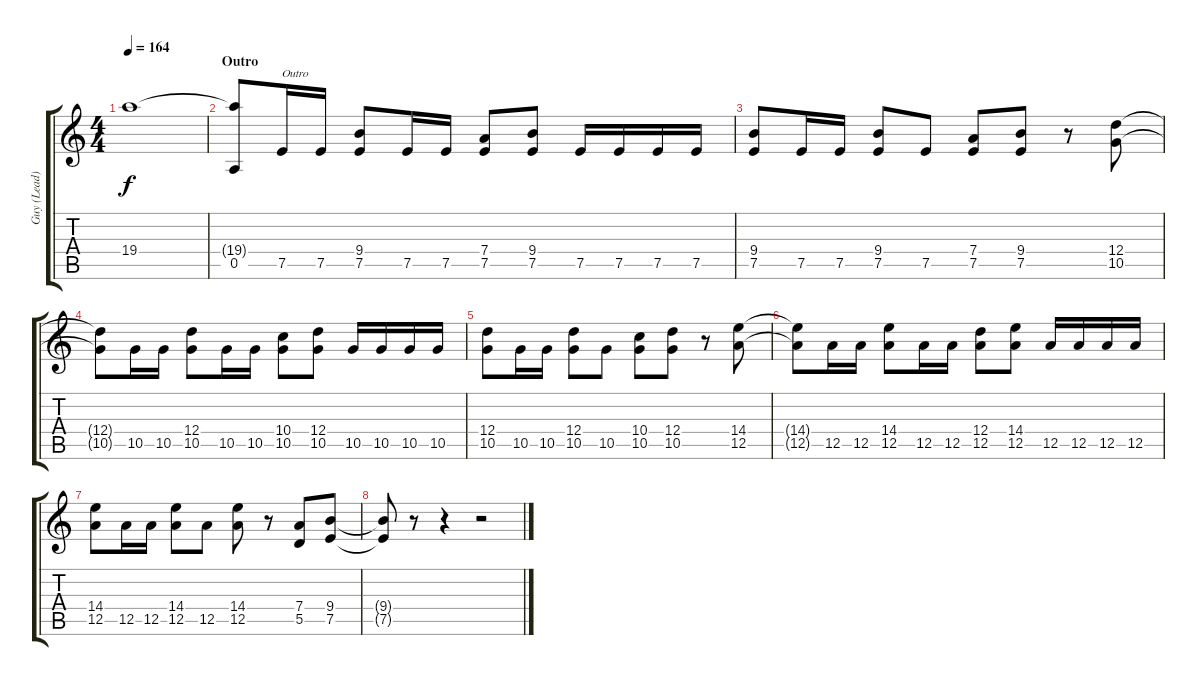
\track ("Guy (Lead)" "Guy (Lead)") {instrument distortionguitar}
\staff {score tabs}
\tuning (E4 B3 G3 D3 A2 E2) {hide}
\ts (4 4)
\tempo 164
\clef g2
\ks c
19.4{t}.1{dy f} |
\section ("" "Outro")
(19.4{t} 0.5).8 7.5.16{txt "Outro"} 7.5.16 (9.4 7.5).8 7.5.16 7.5.16 (7.4 7.5).8 (9.4 7.5).8 7.5.16 7.5.16 7.5.16 7.5.16 |
(9.4 7.5).8 7.5.16 7.5.16 (9.4 7.5).8 7.5.8 (7.4 7.5).8 (9.4 7.5).8 r.8 (12.4 10.5).8 |
(12.4{t} 10.5{t}).8 10.5.16 10.5.16 (12.4 10.5).8 10.5.16 10.5.16 (10.4 10.5).8 (12.4 10.5).8 10.5.16 10.5.16 10.5.16 10.5.16 |
(12.4 10.5).8 10.5.16 10.5.16 (12.4 10.5).8 10.5.8 (10.4 10.5).8 (12.4 10.5).8 r.8 (14.4 12.5).8 |
(14.4{t} 12.5{t}).8 12.5.16 12.5.16 (14.4 12.5).8 12.5.16 12.5.16 (12.4 12.5).8 (14.4 12.5).8 12.5.16 12.5.16 12.5.16 12.5.16 |
(14.4 12.5).8 12.5.16 12.5.16 (14.4 12.5).8 12.5.8 (14.4 12.5).8 r.8 (7.4 5.5).8 (9.4 7.5).8 |
(9.4{t} 7.5{t}).8 r.8 r.4 r.2
